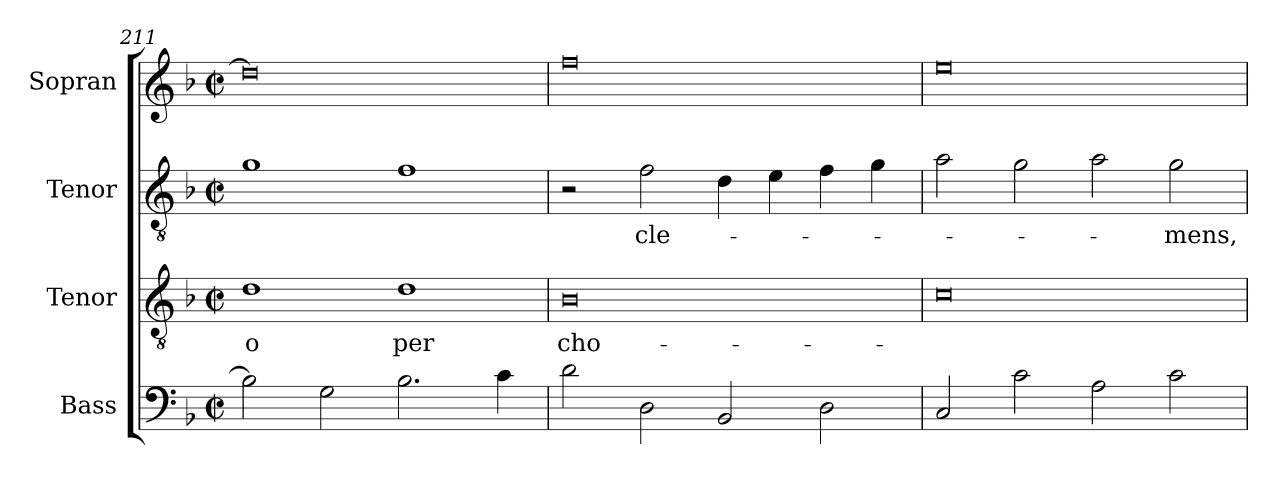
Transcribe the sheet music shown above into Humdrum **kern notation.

**kern	**kern	**text	**kern	**text	**kern
*part4	*part3	*part3	*part2	*part2	*part1
*staff4	*staff3	*staff3	*staff2	*staff2	*staff1
*I"Bass	*I"Tenor	*	*I"Tenor	*	*I"Sopran
*	*I'Tenor	*	*	*	*
*clefF4	*clefGv2	*	*clefGv2	*	*clefG2
*	*ITrd7c12	*	*ITrd7c12	*	*
*k[b-]	*k[b-]	*	*k[b-]	*	*k[b-]
*F:	*F:	*	*F:	*	*F:
*M2/2	*M2/2	*	*M2/2	*	*M2/2
*met(c|)	*met(c|)	*	*met(c|)	*	*met(c|)
=211	=211	=211	=211	=211	=211
!	!	!LO:LY:b:color=#000000	!	!	!
2B-i\]	1Di	-o	1Gi	.	0ddi]
2Gi\	.	.	.	.	.
!	!	!LO:LY:b:color=#000000	!	!	!
2.B-i\	1Di	per	1Fi	.	.
4ci\	.	.	.	.	.
=212	=212	=212	=212	=212	=212
!	!	!LO:LY:b:color=#000000	!	!	!
2di\	0BB-i	cho-	2r	.	0ffi
!	!	!	!	!LO:LY:b:color=#000000	!
2Di\	.	.	2Fi\	cle-	.
2BB-i/	.	.	4Di\	.	.
.	.	.	4Ei\	.	.
2Di\	.	.	4Fi\	.	.
.	.	.	4Gi\	.	.
=213	=213	=213	=213	=213	=213
2Ci/	0Ci	.	2Ai\	.	0eei
2ci\	.	.	2Gi\	.	.
2Ai\	.	.	2Ai\	.	.
!	!	!	!	!LO:LY:b:color=#000000	!
2ci\	.	.	2Gi\	-mens,	.
=	=	=	=	=	=
*-	*-	*-	*-	*-	*-
